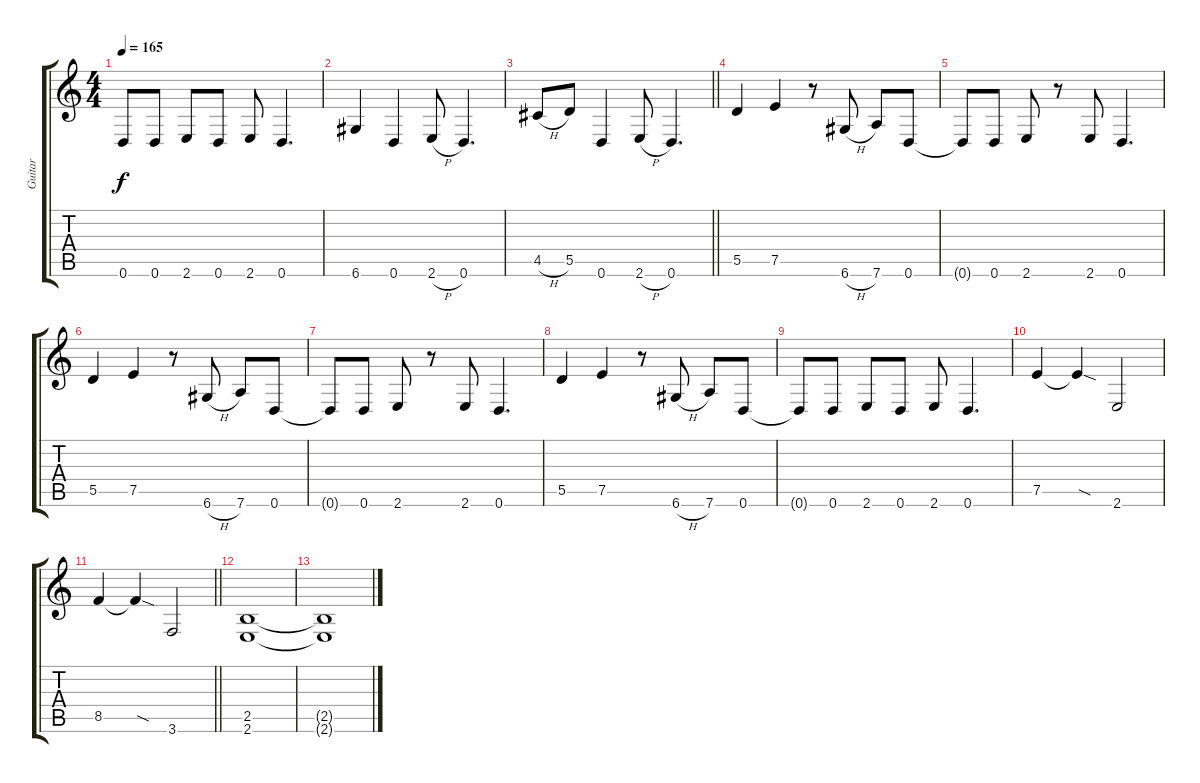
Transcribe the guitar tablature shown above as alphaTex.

\track ("Guitar" "Guitar") {instrument distortionguitar}
\staff {score tabs}
\tuning (E4 B3 G3 D3 A2 D2) {hide}
\ts (4 4)
\tempo 165
\clef g2
\ks c
0.6{t}.8{dy f} 0.6.8 2.6.8 0.6.8 2.6.8 0.6.4{d} |
6.6.4 0.6.4 2.6{h}.8 0.6.4{d} |
\barLineRight lightlight
4.5{h}.8 5.5.8 0.6.4 2.6{h}.8 0.6.4{d} |
5.5.4 7.5.4 r.8 6.6{h}.8 7.6.8 0.6.8 |
0.6{t}.8 0.6.8 2.6.8 r.8 2.6.8 0.6.4{d} |
5.5.4 7.5.4 r.8 6.6{h}.8 7.6.8 0.6.8 |
0.6{t}.8 0.6.8 2.6.8 r.8 2.6.8 0.6.4{d} |
5.5.4 7.5.4 r.8 6.6{h}.8 7.6.8 0.6.8 |
0.6{t}.8 0.6.8 2.6.8 0.6.8 2.6.8 0.6.4{d} |
7.5.4 7.5{sod t}.4 2.6.2 |
\barLineRight lightlight
8.5.4 8.5{sod t}.4 3.6.2 |
(2.5 2.6).1 |
(2.5{t} 2.6{t}).1
